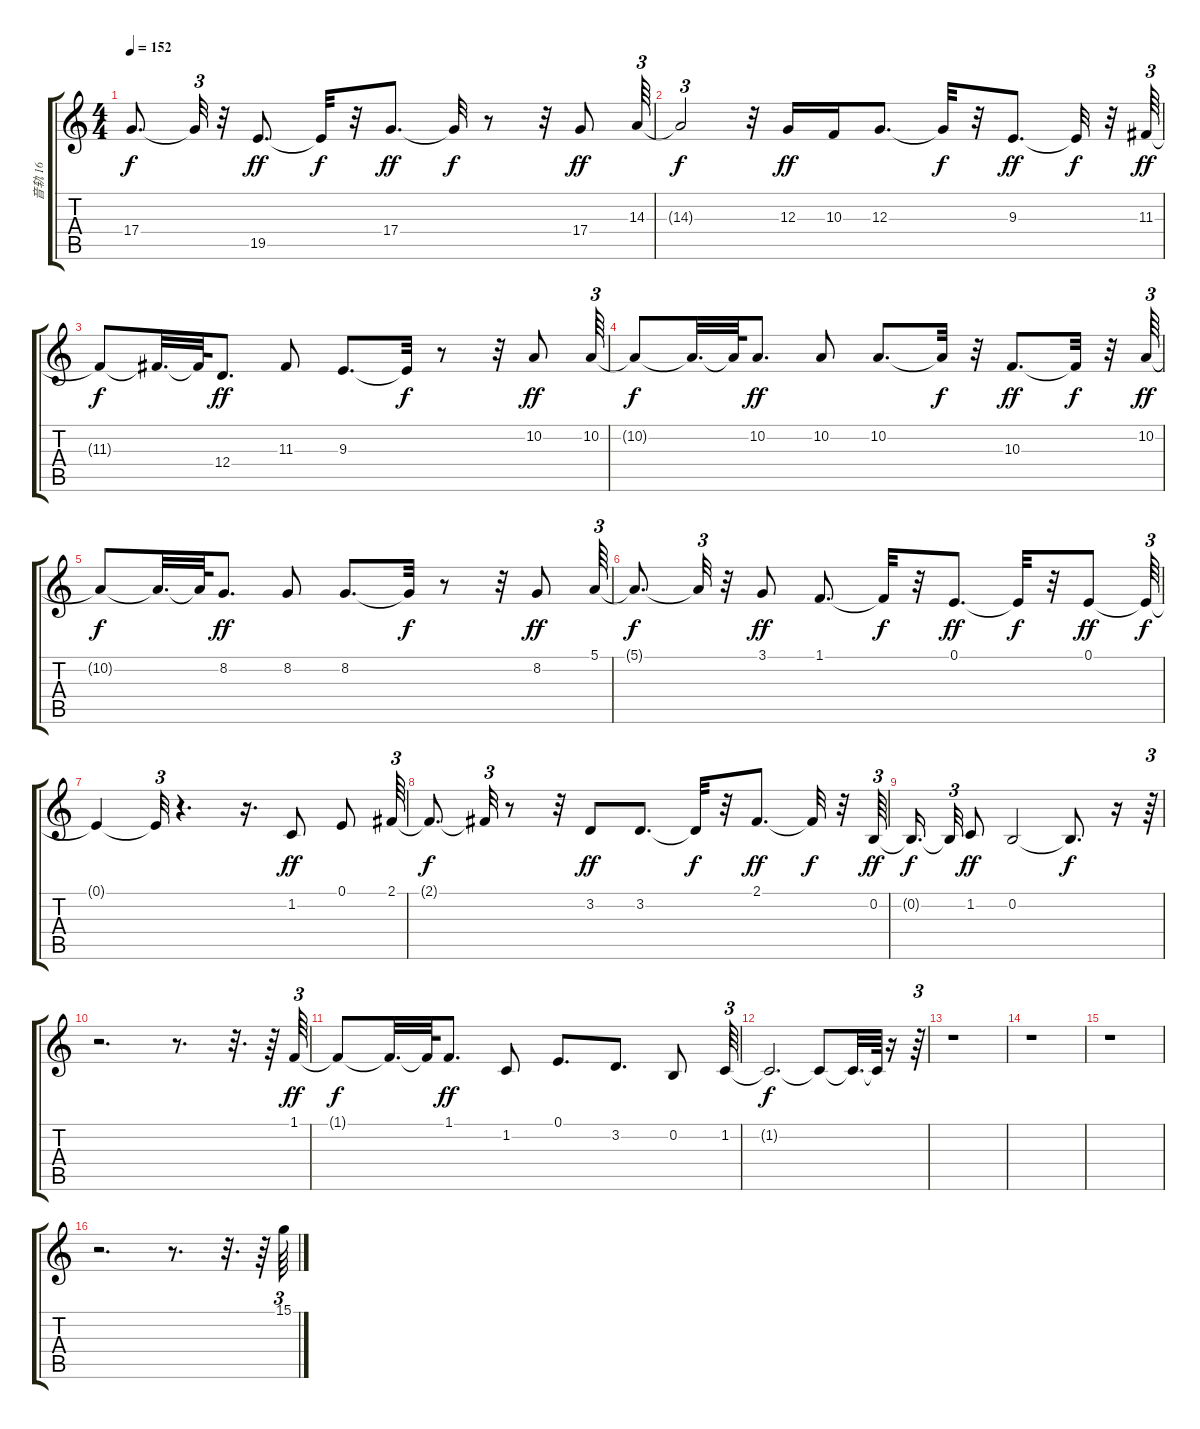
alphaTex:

\track ("音轨 16" "音轨 16") {instrument vibraphone}
\staff {score tabs}
\tuning (E4 B3 G3 D3 A2 E2) {hide}
\ts (4 4)
\tempo 152
\clef g2
\ks c
17.4{t}.8{d dy f} 17.4{t}.32{tu (3 2)} r.32 19.5.8{d dy ff} 19.5{t}.32{dy f} r.32 17.4.8{d dy ff} 17.4{t}.32{dy f} r.8 r.32 17.4.8{dy ff} 14.3.64{tu (3 2)} |
14.3{t}.2{tu (3 2) dy f} r.32 12.3.16{dy ff} 10.3.16 12.3.8{d} 12.3{t}.32{dy f} r.32 9.3.8{d dy ff} 9.3{t}.32{dy f} r.32 11.3.64{tu (3 2) dy ff} |
11.3{t}.8{dy f} 11.3{t}.32{d} 11.3{t}.64 12.4.8{d dy ff} 11.3.8 9.3.8{d} 9.3{t}.32{dy f} r.8 r.32 10.2.8{dy ff} 10.2.64{tu (3 2)} |
10.2{t}.8{dy f} 10.2{t}.32{d} 10.2{t}.64 10.2.8{d dy ff} 10.2.8 10.2.8{d} 10.2{t}.32{dy f} r.32 10.3.8{d dy ff} 10.3{t}.32{dy f} r.32 10.2.64{tu (3 2) dy ff} |
10.2{t}.8{dy f} 10.2{t}.32{d} 10.2{t}.64 8.2.8{d dy ff} 8.2.8 8.2.8{d} 8.2{t}.32{dy f} r.8 r.32 8.2.8{dy ff} 5.1.64{tu (3 2)} |
5.1{t}.8{d dy f} 5.1{t}.32{tu (3 2)} r.32 3.1.8{dy ff} 1.1.8{d} 1.1{t}.32{dy f} r.32 0.1.8{d dy ff} 0.1{t}.32{dy f} r.32 0.1.8{dy ff} 0.1{t}.64{tu (3 2) dy f} |
0.1{t}.4 0.1{t}.32{tu (3 2)} r.4{d} r.16{d} 1.2.8{dy ff} 0.1.8 2.1.64{tu (3 2)} |
2.1{t}.8{d dy f} 2.1{t}.32{tu (3 2)} r.8 r.32 3.2.8{dy ff} 3.2.8{d} 3.2{t}.32{dy f} r.32 2.1.8{d dy ff} 2.1{t}.32{dy f} r.32 0.2.64{tu (3 2) dy ff} |
0.2{t}.16{d dy f} 0.2{t}.32{tu (3 2)} 1.2.8{dy ff} 0.2.2 0.2{t}.8{d dy f} r.16 r.64{tu (3 2)} |
r.2{d} r.8{d} r.32{d} r.64 1.1.64{tu (3 2) dy ff} |
1.1{t}.8{dy f} 1.1{t}.32{d} 1.1{t}.64 1.1.8{d dy ff} 1.2.8 0.1.8{d} 3.2.8{d} 0.2.8 1.2.64{tu (3 2)} |
1.2{t}.2{d dy f} 1.2{t}.8 1.2{t}.32{d} 1.2{t}.64 r.16 r.64{tu (3 2)} |
r.1 |
r.1 |
r.1 |
r.2{d} r.8{d} r.32{d} r.64 15.1.64{tu (3 2) balance 15 instrument vibraphone}
